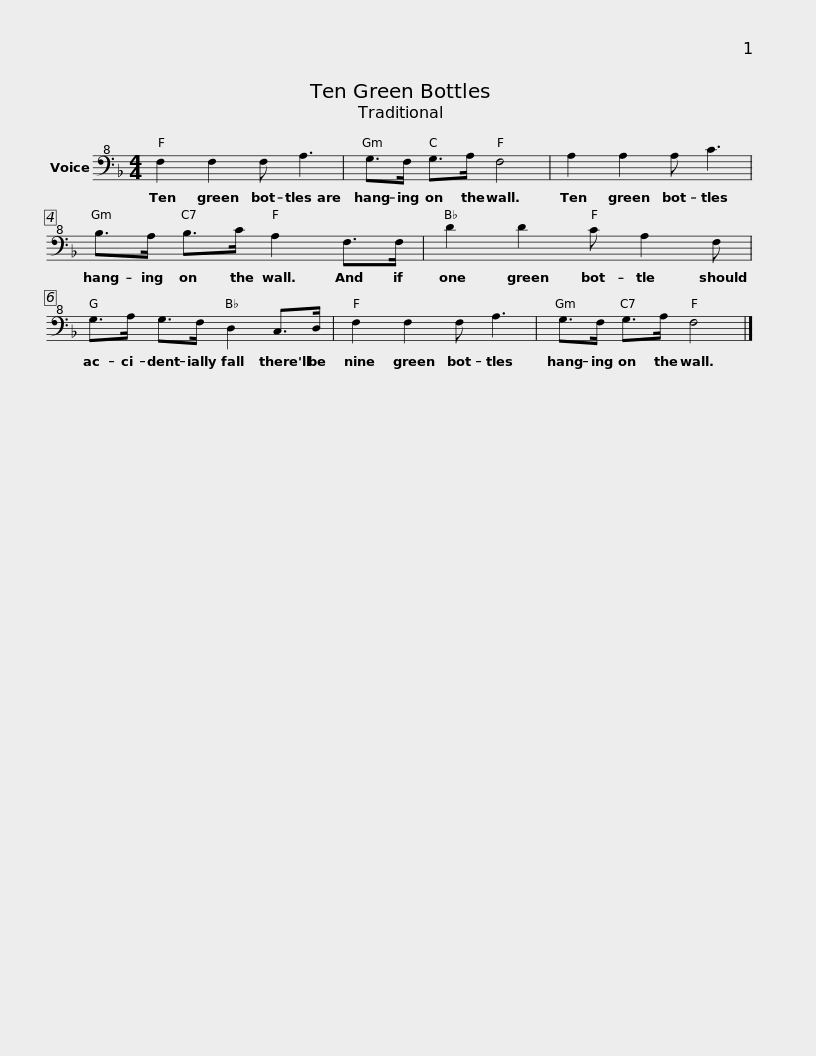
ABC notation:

X:1
L:1/8
M:4/4
I:linebreak $
K:F
V:1 bass+8
V:1
 F,2 F,2 F, A,3 | G,>F, G,>A, F,4 | A,2 A,2 A, C3 | B,>A, B,>C A,2 F,>F, |$ D2 D2 C A,2 F, | %5
 G,>A, G,>F, D,2 C,>D, | F,2 F,2 F, A,3 | G,>F, G,>A, F,4 |] %8
